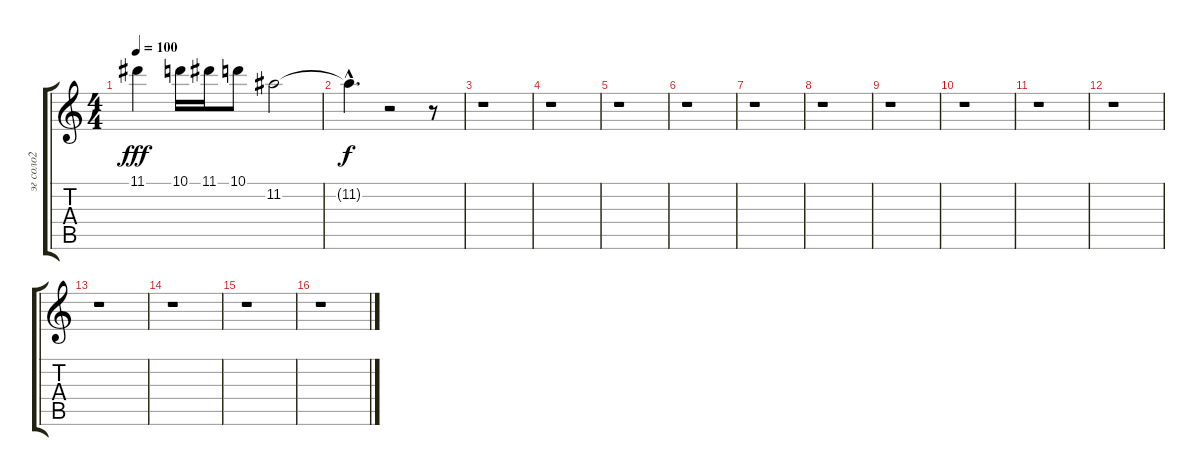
\track ("эг соло2" "эг соло2") {instrument distortionguitar}
\staff {score tabs}
\tuning (E4 B3 G3 D3 A2 E2) {hide}
\ts (4 4)
\tempo 100
\clef g2
\ks c
11.1.4{dy fff} 10.1.16 11.1.16 10.1.8 11.2.2 |
11.2{hac t}.4{d dy f} r.2 r.8 |
r.1 |
r.1 |
r.1 |
r.1 |
r.1 |
r.1 |
r.1 |
r.1 |
r.1 |
r.1 |
r.1 |
r.1 |
r.1 |
r.1
